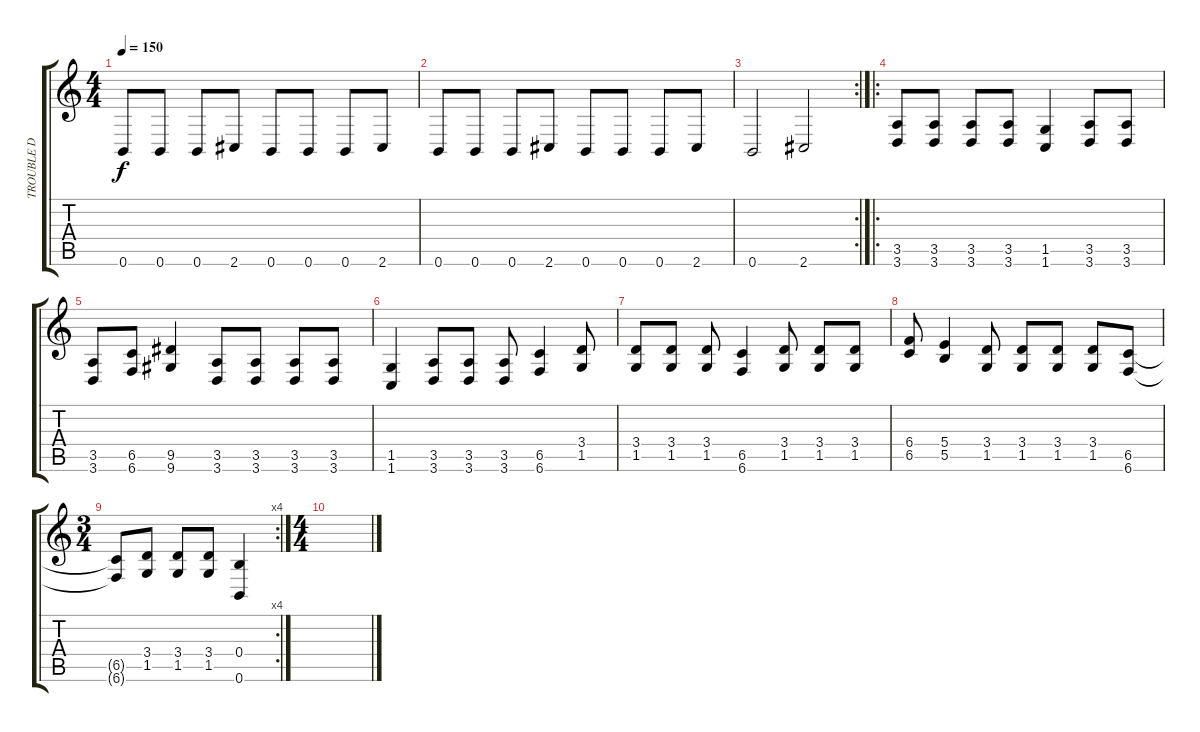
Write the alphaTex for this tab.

\track ("TROUBLE D" "TROUBLE D") {instrument electricbassfinger}
\staff {score tabs}
\tuning (Db4 Ab3 E3 B2 Gb2 B1) {hide}
\ts (4 4)
\tempo 150
\clef g2
\ks c
0.6.8{dy f} 0.6.8 0.6.8 2.6.8 0.6.8 0.6.8 0.6.8 2.6.8 |
0.6.8 0.6.8 0.6.8 2.6.8 0.6.8 0.6.8 0.6.8 2.6.8 |
\rc 2
0.6.2 2.6.2 |
\ro
(3.5 3.6).8 (3.5 3.6).8 (3.5 3.6).8 (3.5 3.6).8 (1.5 1.6).4 (3.5 3.6).8 (3.5 3.6).8 |
(3.5 3.6).8 (6.5 6.6).8 (9.5 9.6).4 (3.5 3.6).8 (3.5 3.6).8 (3.5 3.6).8 (3.5 3.6).8 |
(1.5 1.6).4 (3.5 3.6).8 (3.5 3.6).8 (3.5 3.6).8 (6.5 6.6).4 (3.4 1.5).8 |
(3.4 1.5).8 (3.4 1.5).8 (3.4 1.5).8 (6.5 6.6).4 (3.4 1.5).8 (3.4 1.5).8 (3.4 1.5).8 |
(6.4 6.5).8 (5.4 5.5).4 (3.4 1.5).8 (3.4 1.5).8 (3.4 1.5).8 (3.4 1.5).8 (6.5 6.6).8 |
\rc 4
\ts (3 4)
(6.5{t} 6.6{t}).8 (3.4 1.5).8 (3.4 1.5).8 (3.4 1.5).8 (0.4 0.6).4 |
\ts (4 4)
